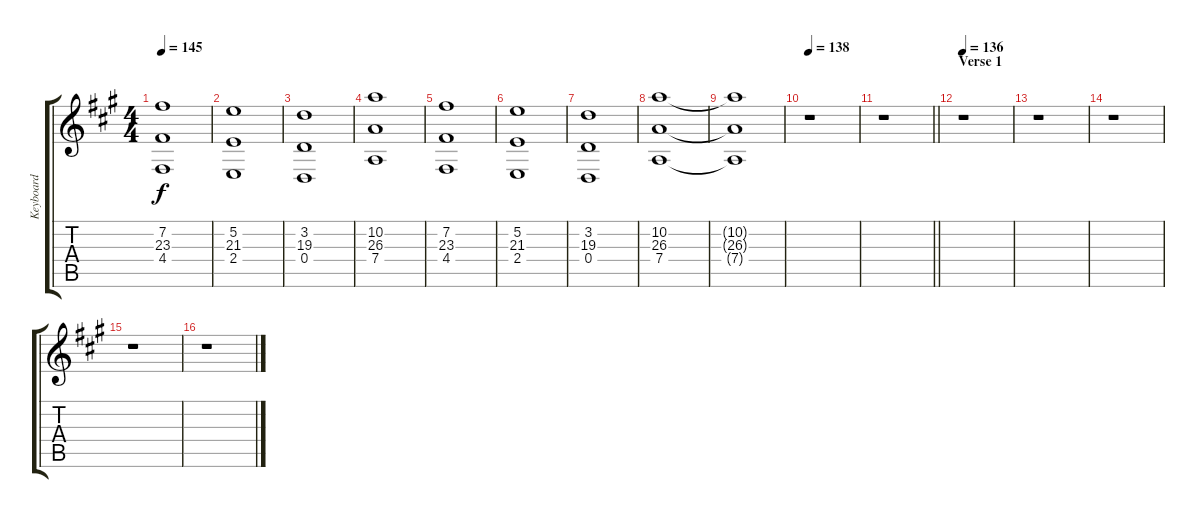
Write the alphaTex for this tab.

\track ("Keyboard" "Keyboard") {instrument stringensemble1}
\staff {score tabs}
\tuning (E4 B3 G3 D3 A2 E2) {hide}
\ts (4 4)
\tempo 145
\clef g2
\ks a
(7.2 23.3 4.4).1{dy f} |
(5.2 21.3 2.4).1 |
(3.2 19.3 0.4).1 |
(10.2 26.3 7.4).1 |
(7.2 23.3 4.4).1 |
(5.2 21.3 2.4).1 |
(3.2 19.3 0.4).1 |
(10.2 26.3 7.4).1 |
(10.2{t} 26.3{t} 7.4{t}).1 |
\tempo 138
r.1 |
\barLineRight lightlight
r.1 |
\section ("" "Verse 1")
\tempo 136
r.1 |
r.1 |
r.1 |
r.1 |
r.1
